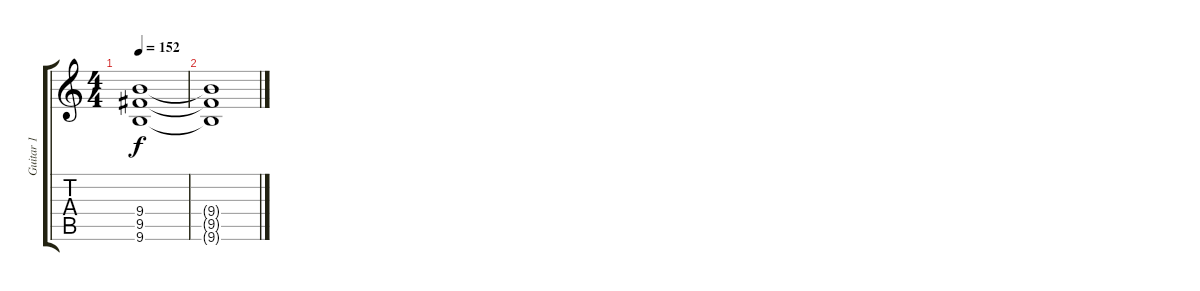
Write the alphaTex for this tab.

\track ("Guitar 1" "Guitar 1") {instrument distortionguitar}
\staff {score tabs}
\tuning (E4 B3 G3 D3 A2 D2) {hide}
\ts (4 4)
\tempo 152
\clef g2
\ks c
(9.4{t} 9.5{t} 9.6{t}).1{dy f} |
(9.4{t} 9.5{t} 9.6{t}).1
